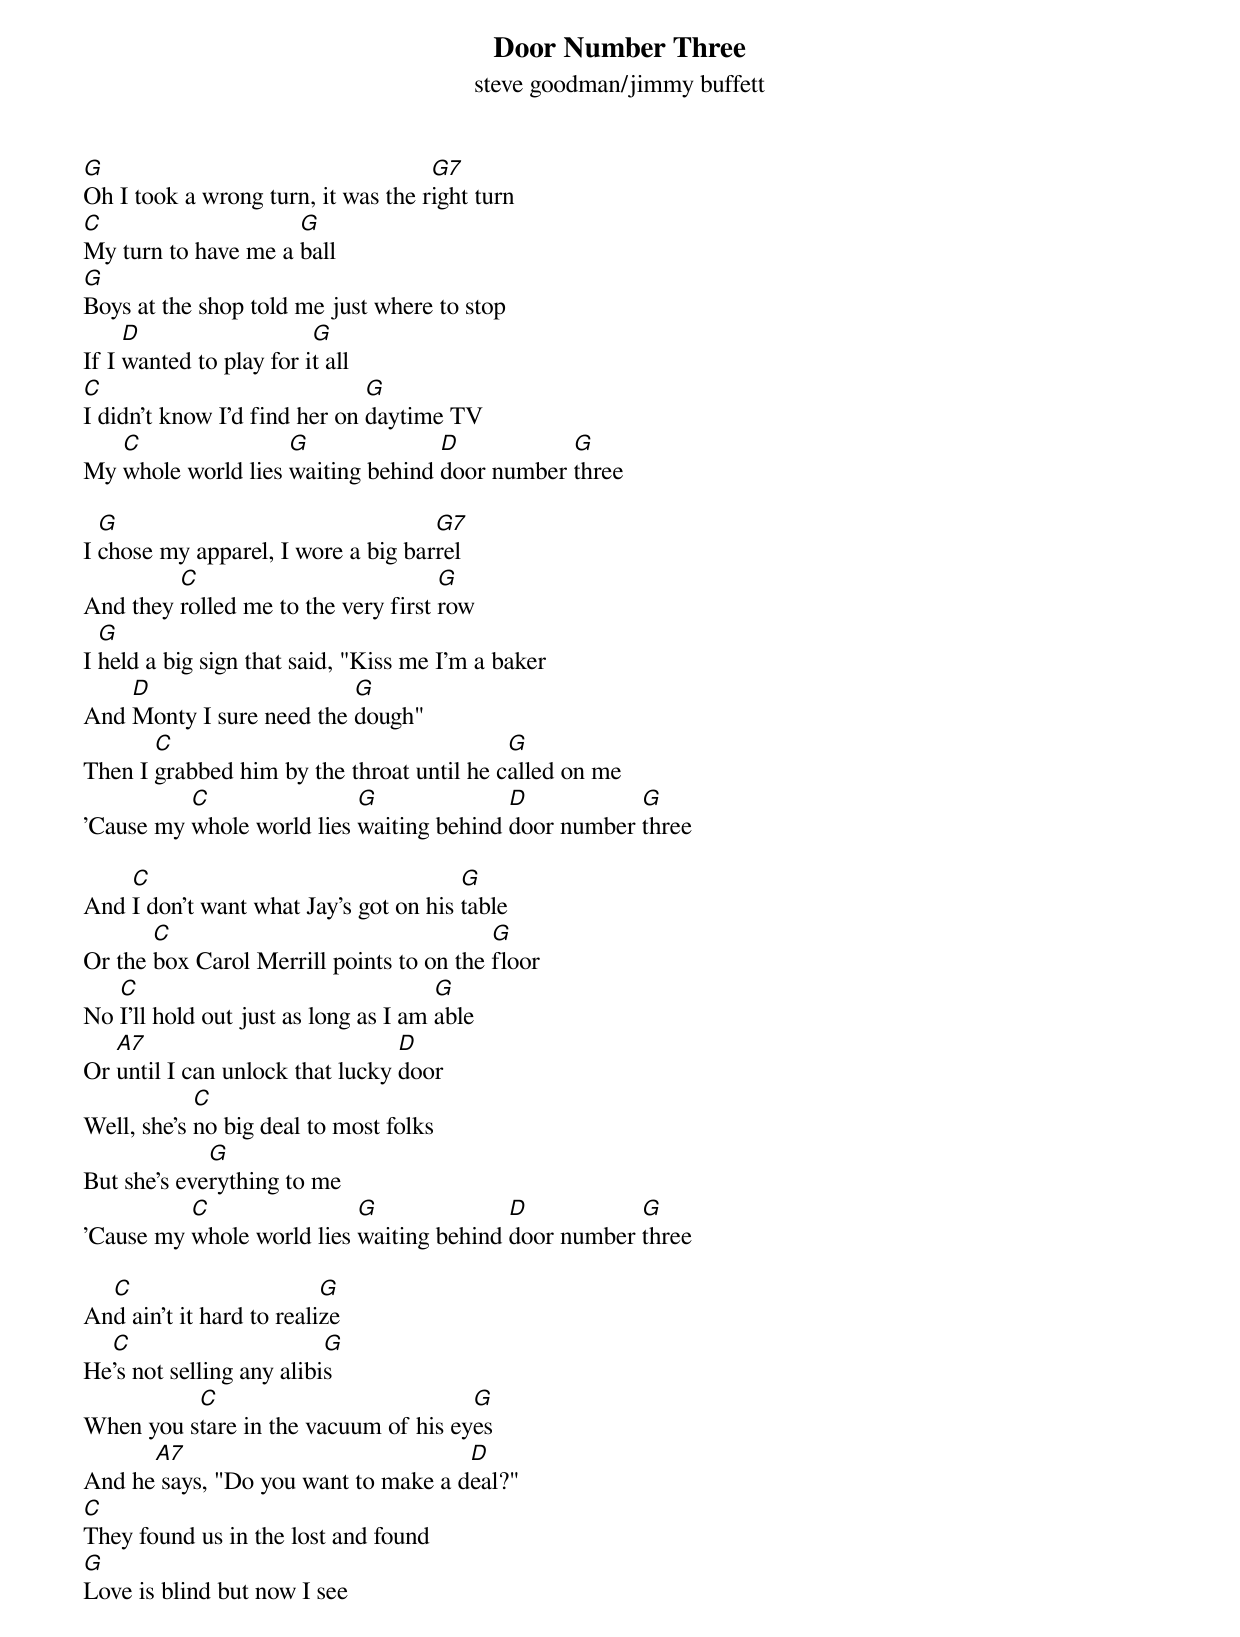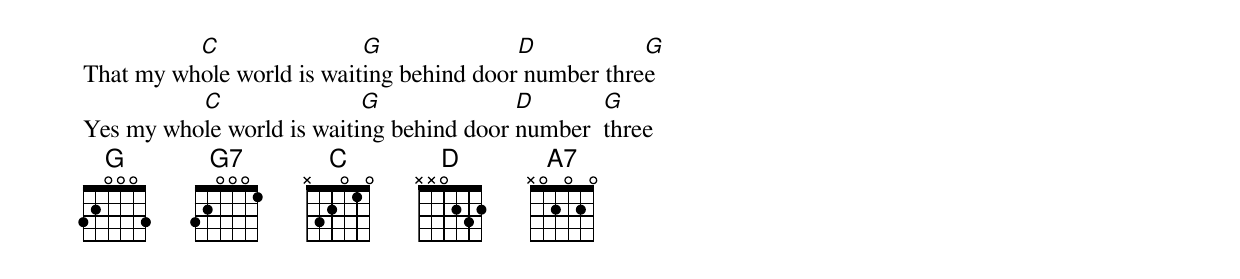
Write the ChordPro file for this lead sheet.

{title: Door Number Three}
{subtitle: steve goodman/jimmy buffett}

[G]Oh I took a wrong turn, it was the r[G7]ight turn
[C]My turn to have me a [G]ball
[G]Boys at the shop told me just where to stop
If I [D]wanted to play for i[G]t all
[C]I didn't know I'd find her on [G]daytime TV
My [C]whole world lies [G]waiting behind [D]door number [G]three

I [G]chose my apparel, I wore a big bar[G7]rel
And they [C]rolled me to the very first [G]row
I [G]held a big sign that said, "Kiss me I'm a baker
And [D]Monty I sure need the [G]dough"
Then I [C]grabbed him by the throat until he c[G]alled on me
'Cause my [C]whole world lies [G]waiting behind [D]door number [G]three

And [C]I don't want what Jay's got on his [G]table
Or the [C]box Carol Merrill points to on the [G]floor
No [C]I'll hold out just as long as I am [G]able
Or [A7]until I can unlock that lucky [D]door
Well, she's [C]no big deal to most folks
But she's eve[G]rything to me
'Cause my [C]whole world lies [G]waiting behind [D]door number [G]three

An[C]d ain't it hard to reali[G]ze
He[C]'s not selling any alibi[G]s
When you s[C]tare in the vacuum of his ey[G]es
And he[A7] says, "Do you want to make a d[D]eal?"
[C]They found us in the lost and found
[G]Love is blind but now I see
That my wh[C]ole world is wait[G]ing behind door[D] number thre[G]e
Yes my who[C]le world is waiti[G]ng behind door [D]number  [G]three
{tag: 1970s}
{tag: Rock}
